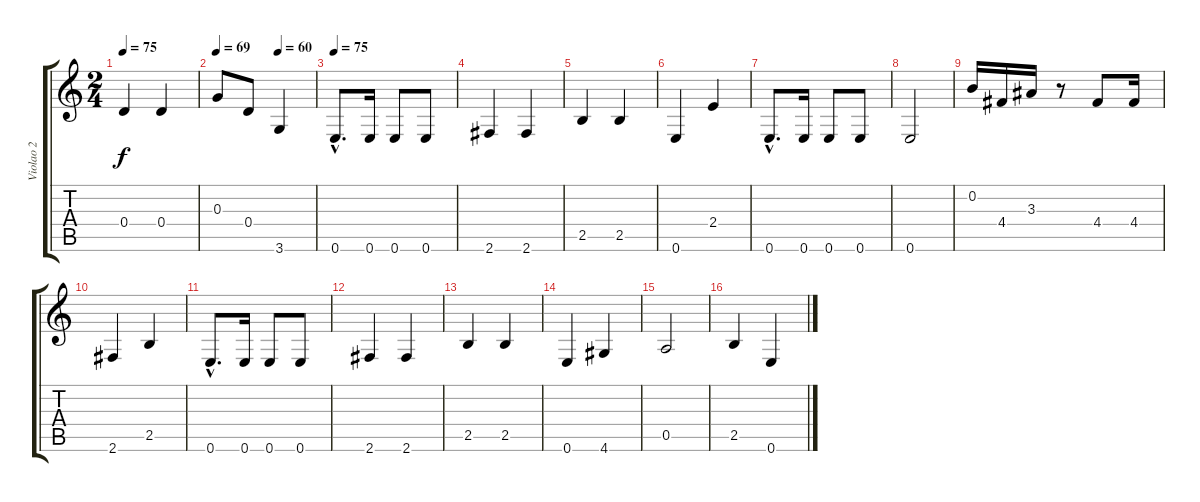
\track ("Violao 2" "Violao 2") {instrument acousticguitarnylon}
\staff {score tabs}
\tuning (E4 B3 G3 D3 A2 E2) {hide}
\ts (2 4)
\tempo 75
\clef g2
\ks c
0.4.4{dy f} 0.4.4 |
\tempo 69
\tempo (60 0.625)
0.3.8 0.4.8 3.6.4 |
\tempo 75
0.6{hac}.8{d} 0.6.16 0.6.8 0.6.8 |
2.6.4 2.6.4 |
2.5.4 2.5.4 |
0.6.4 2.4.4 |
0.6{hac}.8{d} 0.6.16 0.6.8 0.6.8 |
0.6.2 |
0.2.16 4.4.16 3.3.16 r.8 4.4.8 4.4.16 |
2.6.4 2.5.4 |
0.6{hac}.8{d} 0.6.16 0.6.8 0.6.8 |
2.6.4 2.6.4 |
2.5.4 2.5.4 |
0.6.4 4.6.4 |
0.5.2 |
2.5.4 0.6.4
